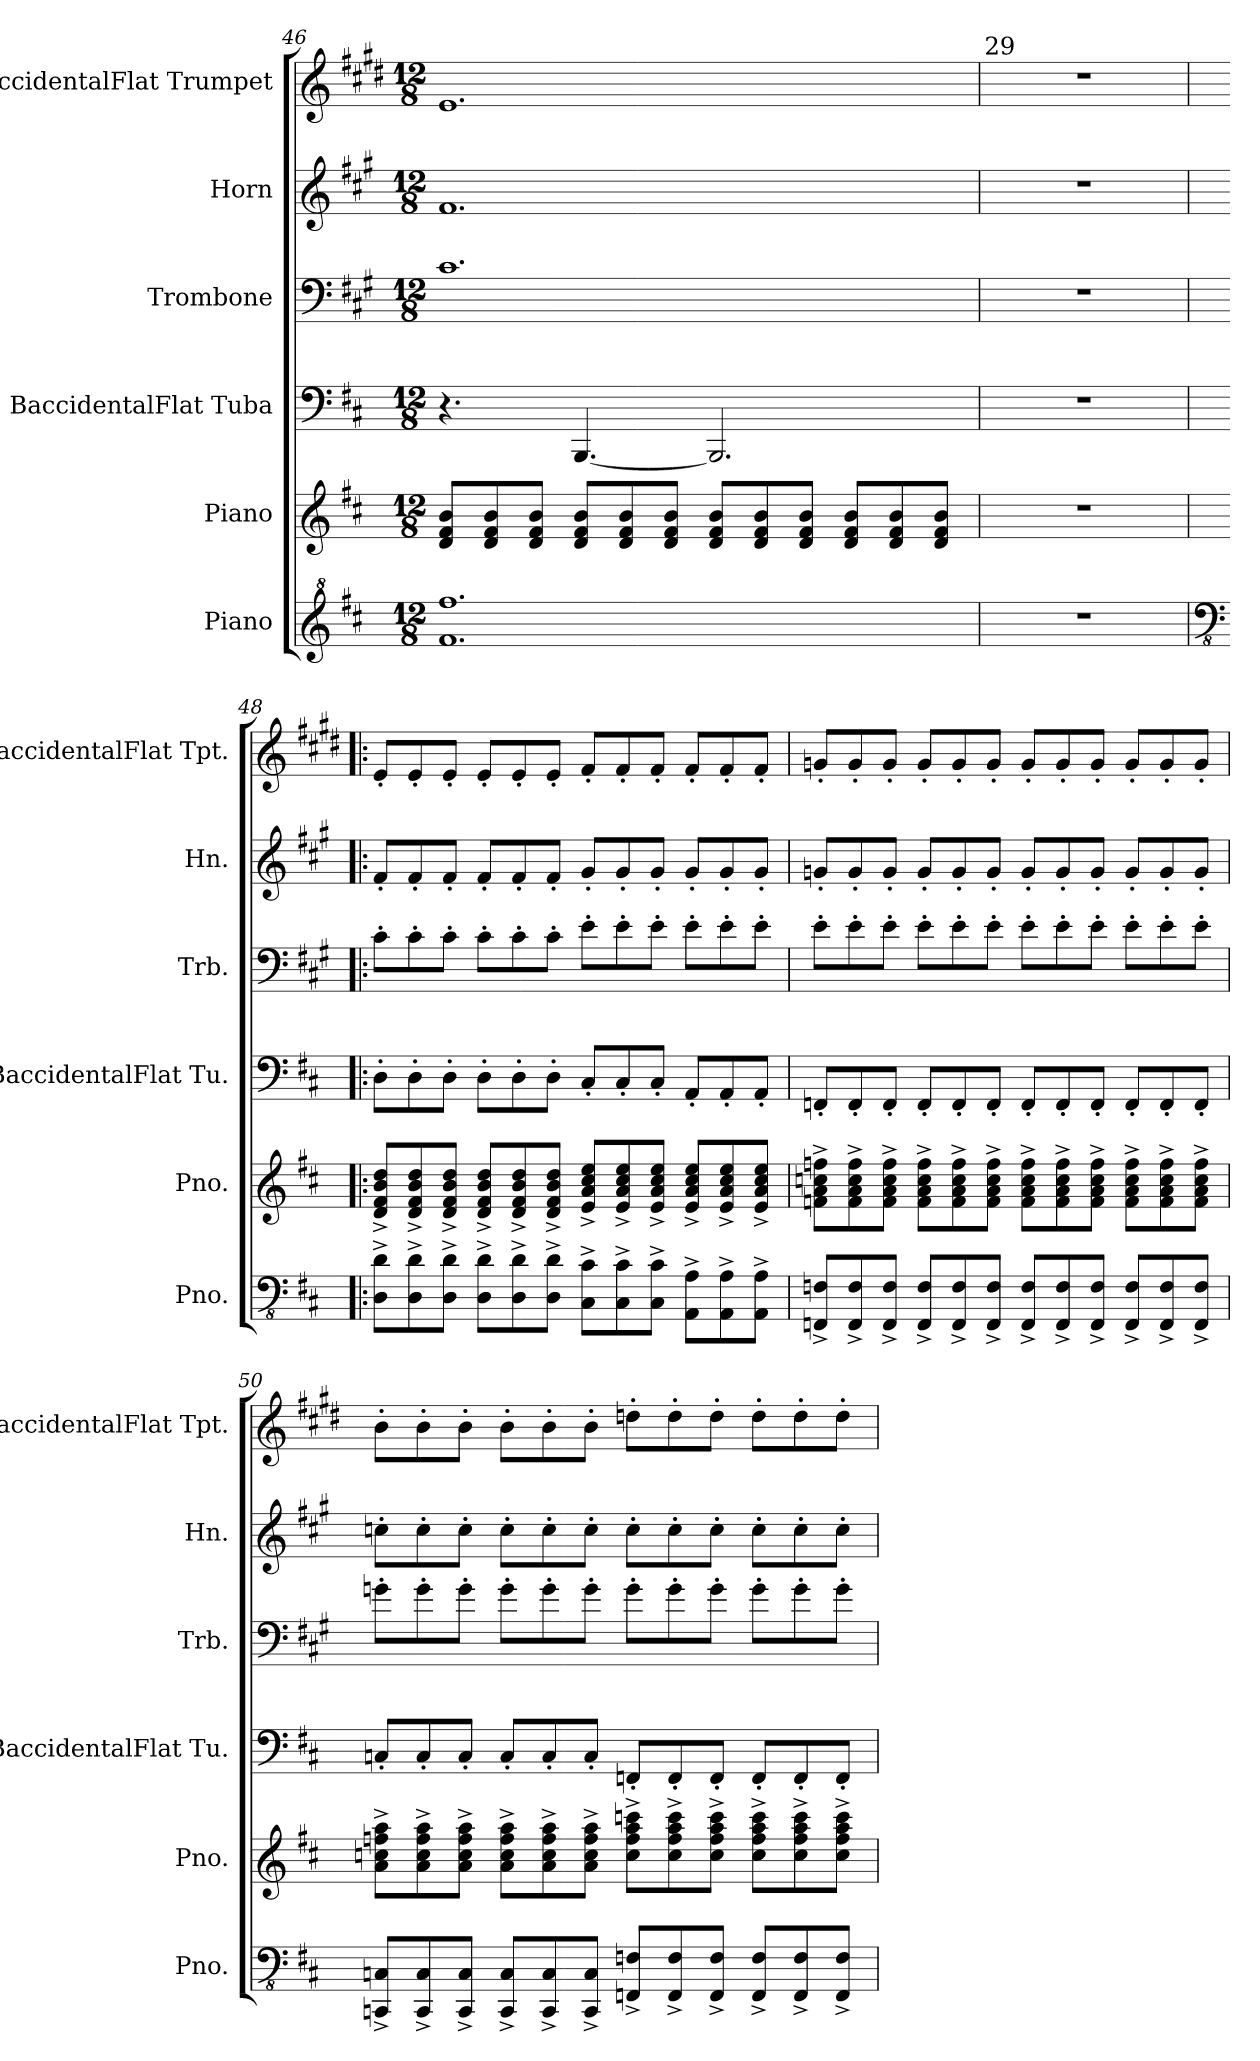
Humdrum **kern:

**kern	**kern	**kern	**kern	**kern	**kern
*part6	*part5	*part4	*part3	*part2	*part1
*staff6	*staff5	*staff4	*staff3	*staff2	*staff1
*I"Piano	*I"Piano	*I"BaccidentalFlat Tuba	*I"Trombone	*I"Horn	*I"BaccidentalFlat Trumpet
*I'Pno.	*I'Pno.	*I'BaccidentalFlat Tu.	*I'Trb.	*I'Hn.	*I'BaccidentalFlat Tpt.
*clefG^2	*clefG2	*clefF4	*clefF4	*clefG2	*clefG2
*	*	*	*ITrd4c7	*ITrd4c7	*ITrd1c2
*k[f#c#]	*k[f#c#]	*k[f#c#]	*k[f#c#]	*k[f#c#]	*k[f#c#]
*M12/8	*M12/8	*M12/8	*M12/8	*M12/8	*M12/8
=46	=46	=46	=46	=46	=46
1.ff# 1.fff#	8d/ 8f#/ 8b/L	4.r	1.F#	1.B	1.d
.	8d/ 8f#/ 8b/	.	.	.	.
.	8d/ 8f#/ 8b/J	.	.	.	.
.	8d/ 8f#/ 8b/L	[4.BBB/	.	.	.
.	8d/ 8f#/ 8b/	.	.	.	.
.	8d/ 8f#/ 8b/J	.	.	.	.
.	8d/ 8f#/ 8b/L	2.BBB/]	.	.	.
.	8d/ 8f#/ 8b/	.	.	.	.
.	8d/ 8f#/ 8b/J	.	.	.	.
.	8d/ 8f#/ 8b/L	.	.	.	.
.	8d/ 8f#/ 8b/	.	.	.	.
.	8d/ 8f#/ 8b/J	.	.	.	.
!!LO:PB:g=z
=47	=47	=47	=47	=47	=47
!	!	!	!	!	!LO:TX:a:t=29
1.r	1.r	1.r	1.r	1.r	1.r
=48!|:	=48!|:	=48!|:	=48!|:	=48!|:	=48!|:
*clefFv4	*	*	*	*	*
8DD\^ 8D\^L	8d/^ 8f#/^ 8b/^ 8dd/^L	8D'\L	8F#'\L	8B'/L	8d'/L
8DD\^ 8D\^	8d/^ 8f#/^ 8b/^ 8dd/^	8D'\	8F#'\	8B'/	8d'/
8DD\^ 8D\^J	8d/^ 8f#/^ 8b/^ 8dd/^J	8D'\J	8F#'\J	8B'/J	8d'/J
8DD\^ 8D\^L	8d/^ 8f#/^ 8b/^ 8dd/^L	8D'\L	8F#'\L	8B'/L	8d'/L
8DD\^ 8D\^	8d/^ 8f#/^ 8b/^ 8dd/^	8D'\	8F#'\	8B'/	8d'/
8DD\^ 8D\^J	8d/^ 8f#/^ 8b/^ 8dd/^J	8D'\J	8F#'\J	8B'/J	8d'/J
8CC#\^ 8C#\^L	8e/^ 8a/^ 8cc#/^ 8ee/^L	8C#'/L	8A'\L	8c#'/L	8e'/L
8CC#\^ 8C#\^	8e/^ 8a/^ 8cc#/^ 8ee/^	8C#'/	8A'\	8c#'/	8e'/
8CC#\^ 8C#\^J	8e/^ 8a/^ 8cc#/^ 8ee/^J	8C#'/J	8A'\J	8c#'/J	8e'/J
8AAA\^ 8AA\^L	8e/^ 8a/^ 8cc#/^ 8ee/^L	8AA'/L	8A'\L	8c#'/L	8e'/L
8AAA\^ 8AA\^	8e/^ 8a/^ 8cc#/^ 8ee/^	8AA'/	8A'\	8c#'/	8e'/
8AAA\^ 8AA\^J	8e/^ 8a/^ 8cc#/^ 8ee/^J	8AA'/J	8A'\J	8c#'/J	8e'/J
=49	=49	=49	=49	=49	=49
8FFFn/^ 8FFn/^L	8fn\^ 8a\^ 8ccn\^ 8ffn\^L	8FFn'/L	8A'\L	8cn'/L	8fn'/L
8FFF/^ 8FF/^	8f\^ 8a\^ 8cc\^ 8ff\^	8FF'/	8A'\	8c'/	8f'/
8FFF/^ 8FF/^J	8f\^ 8a\^ 8cc\^ 8ff\^J	8FF'/J	8A'\J	8c'/J	8f'/J
8FFF/^ 8FF/^L	8f\^ 8a\^ 8cc\^ 8ff\^L	8FF'/L	8A'\L	8c'/L	8f'/L
8FFF/^ 8FF/^	8f\^ 8a\^ 8cc\^ 8ff\^	8FF'/	8A'\	8c'/	8f'/
8FFF/^ 8FF/^J	8f\^ 8a\^ 8cc\^ 8ff\^J	8FF'/J	8A'\J	8c'/J	8f'/J
8FFF/^ 8FF/^L	8f\^ 8a\^ 8cc\^ 8ff\^L	8FF'/L	8A'\L	8c'/L	8f'/L
8FFF/^ 8FF/^	8f\^ 8a\^ 8cc\^ 8ff\^	8FF'/	8A'\	8c'/	8f'/
8FFF/^ 8FF/^J	8f\^ 8a\^ 8cc\^ 8ff\^J	8FF'/J	8A'\J	8c'/J	8f'/J
8FFF/^ 8FF/^L	8f\^ 8a\^ 8cc\^ 8ff\^L	8FF'/L	8A'\L	8c'/L	8f'/L
8FFF/^ 8FF/^	8f\^ 8a\^ 8cc\^ 8ff\^	8FF'/	8A'\	8c'/	8f'/
8FFF/^ 8FF/^J	8f\^ 8a\^ 8cc\^ 8ff\^J	8FF'/J	8A'\J	8c'/J	8f'/J
!!LO:LB:g=z
=50	=50	=50	=50	=50	=50
8CCCn/^ 8CCn/^L	8a\^ 8ccn\^ 8ffn\^ 8aa\^L	8Cn'/L	8cn'\L	8fn'\L	8a'\L
8CCC/^ 8CC/^	8a\^ 8cc\^ 8ff\^ 8aa\^	8C'/	8c'\	8f'\	8a'\
8CCC/^ 8CC/^J	8a\^ 8cc\^ 8ff\^ 8aa\^J	8C'/J	8c'\J	8f'\J	8a'\J
8CCC/^ 8CC/^L	8a\^ 8cc\^ 8ff\^ 8aa\^L	8C'/L	8c'\L	8f'\L	8a'\L
8CCC/^ 8CC/^	8a\^ 8cc\^ 8ff\^ 8aa\^	8C'/	8c'\	8f'\	8a'\
8CCC/^ 8CC/^J	8a\^ 8cc\^ 8ff\^ 8aa\^J	8C'/J	8c'\J	8f'\J	8a'\J
8FFFn/^ 8FFn/^L	8cc\^ 8ff\^ 8aa\^ 8cccn\^L	8FFn'/L	8c'\L	8f'\L	8ccn'\L
8FFF/^ 8FF/^	8cc\^ 8ff\^ 8aa\^ 8ccc\^	8FF'/	8c'\	8f'\	8cc'\
8FFF/^ 8FF/^J	8cc\^ 8ff\^ 8aa\^ 8ccc\^J	8FF'/J	8c'\J	8f'\J	8cc'\J
8FFF/^ 8FF/^L	8cc\^ 8ff\^ 8aa\^ 8ccc\^L	8FF'/L	8c'\L	8f'\L	8cc'\L
8FFF/^ 8FF/^	8cc\^ 8ff\^ 8aa\^ 8ccc\^	8FF'/	8c'\	8f'\	8cc'\
8FFF/^ 8FF/^J	8cc\^ 8ff\^ 8aa\^ 8ccc\^J	8FF'/J	8c'\J	8f'\J	8cc'\J
=	=	=	=	=	=
*-	*-	*-	*-	*-	*-
